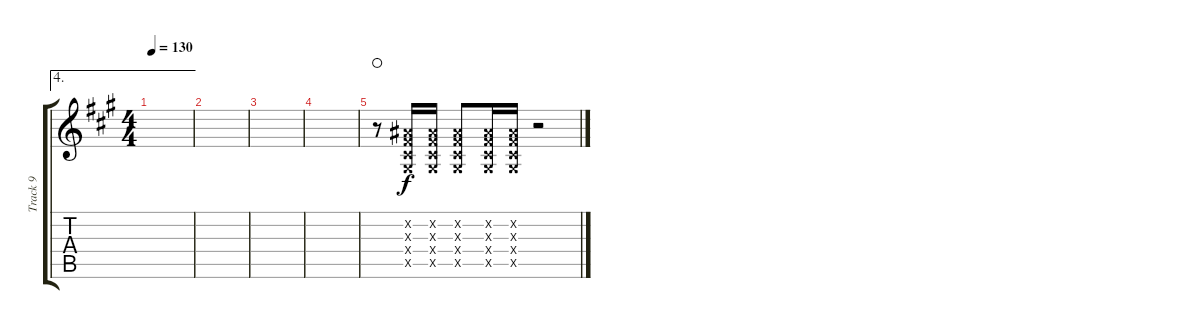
\track ("Track 9" "Track 9") {instrument overdrivenguitar}
\staff {score tabs}
\tuning (Eb4 Bb3 Gb3 Db3 Ab2 Eb2) {hide}
\ae 4
\ts (4 4)
\tempo 130
\clef g2
\ks a
|
|
|
|
r.8{waho} (0.2{x} 0.3{x} 0.4{x} 0.5{x}).16 (0.2{x} 0.3{x} 0.4{x} 0.5{x}).16 (0.2{x} 0.3{x} 0.4{x} 0.5{x}).8 (0.2{x} 0.3{x} 0.4{x} 0.5{x}).16 (0.2{x} 0.3{x} 0.4{x} 0.5{x}).16 r.2
